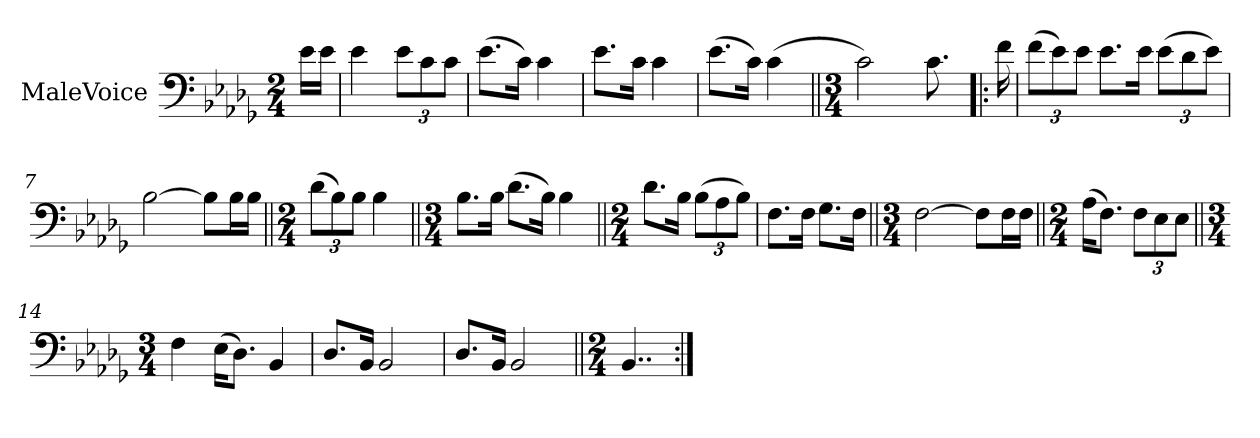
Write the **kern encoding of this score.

**kern
*part1
*staff1
*I"MaleVoice
*clefF4
*k[b-e-a-d-g-]
*M2/4
*MM76
=
16e-\LL
16e-\JJ
=1
4e-
12e-\L
12c\
12c\J
=2
(8.e-\L
16c\Jk)
4c
=3
8.e-\L
16c\Jk
4c
=4
(8.e-\L
16c\Jk)
(4c
=5||
*M3/4
2c)
8.c
=!|:
16f
=6
(12f\L
12e-\)
12e-\J
8.e-\L
16e-\Jk
(12e-\L
12d-\
12e-\J)
=7
[2B-
8B-\L]
16B-\L
16B-\JJ
=8||
*M2/4
(12d-\L
12B-\)
12B-\J
4B-
=9||
*M3/4
8.B-\L
16B-\Jk
(8.d-\L
16B-\Jk)
4B-
=10||
*M2/4
8.d-\L
16B-\Jk
(12B-\L
12A-\
12B-\J)
=11
8.F\L
16F\Jk
8.G-\L
16F\Jk
=12||
*M3/4
[2F
8F\L]
16F\L
16F\JJ
=13||
*M2/4
(16A-\KL
8.F\J)
12F\L
12E-\
12E-\J
=14||
*M3/4
4F
(16E-\KL
8.D-\J)
4BB-
=15
8.D-/L
16BB-/Jk
2BB-
=16
8.D-/L
16BB-/Jk
2BB-
=17||
*M2/4
4..BB-
=:|!
*-
